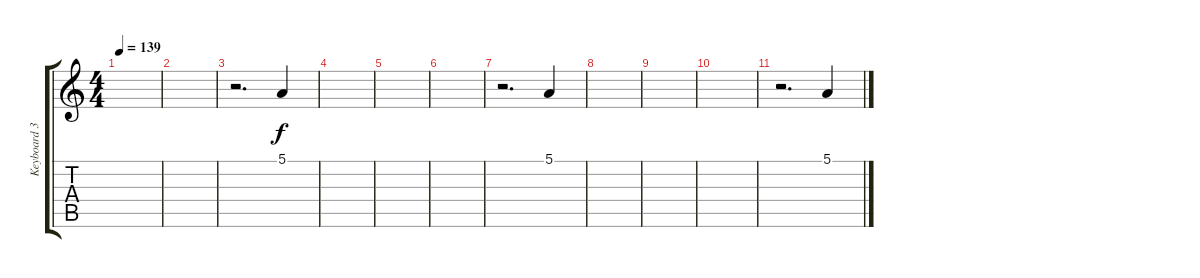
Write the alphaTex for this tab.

\track ("Keyboard 3" "Keyboard 3") {instrument tubularbells}
\staff {score tabs}
\tuning (E4 B3 G3 D3 A2 E2) {hide}
\ts (4 4)
\tempo 139
\clef g2
\ks c
|
|
r.2{d} 5.1.4 |
|
|
|
r.2{d} 5.1.4 |
|
|
|
r.2{d} 5.1.4
